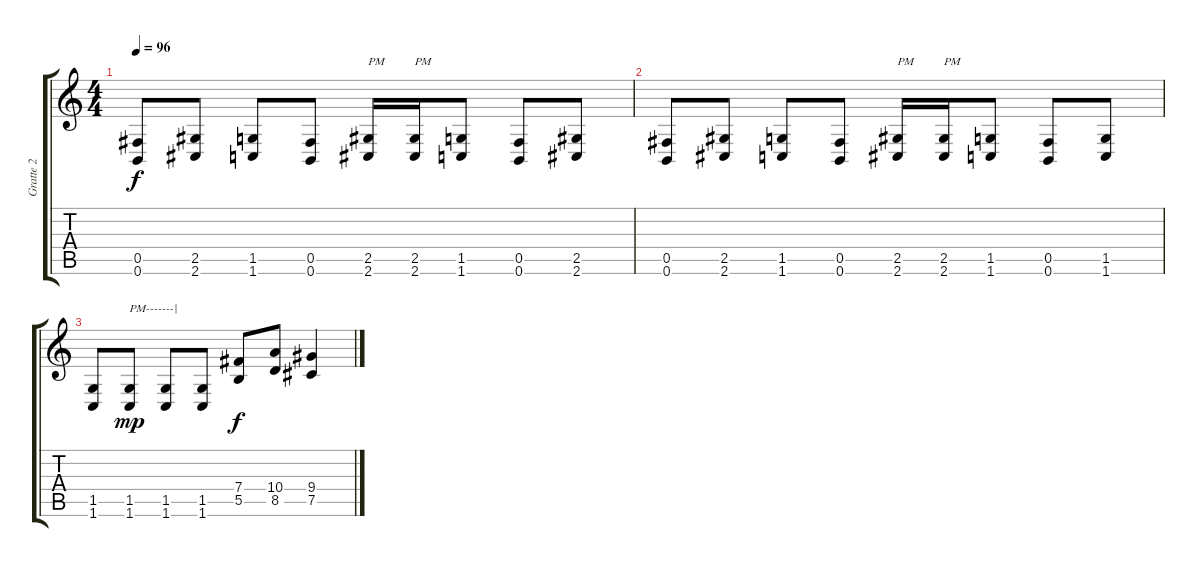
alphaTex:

\track ("Gratte 2" "Gratte 2") {instrument distortionguitar}
\staff {score tabs}
\tuning (Db4 Ab3 E3 B2 Gb2 B1) {hide}
\ts (4 4)
\tempo 96
\clef g2
\ks c
(0.5 0.6).8{dy f} (2.5 2.6).8 (1.5 1.6).8 (0.5 0.6).8 (2.5 2.6).16{txt "PM"} (2.5 2.6).16{txt "PM"} (1.5 1.6).8 (0.5 0.6).8 (2.5 2.6).8 |
(0.5 0.6).8 (2.5 2.6).8 (1.5 1.6).8 (0.5 0.6).8 (2.5 2.6).16{txt "PM"} (2.5 2.6).16{txt "PM"} (1.5 1.6).8 (0.5 0.6).8 (1.5 1.6).8 |
(1.5 1.6).8 (1.5 1.6).8{txt "PM-------|" dy mp} (1.5 1.6).8 (1.5 1.6).8 (7.4 5.5).8{dy f} (10.4 8.5).8 (9.4 7.5).4
